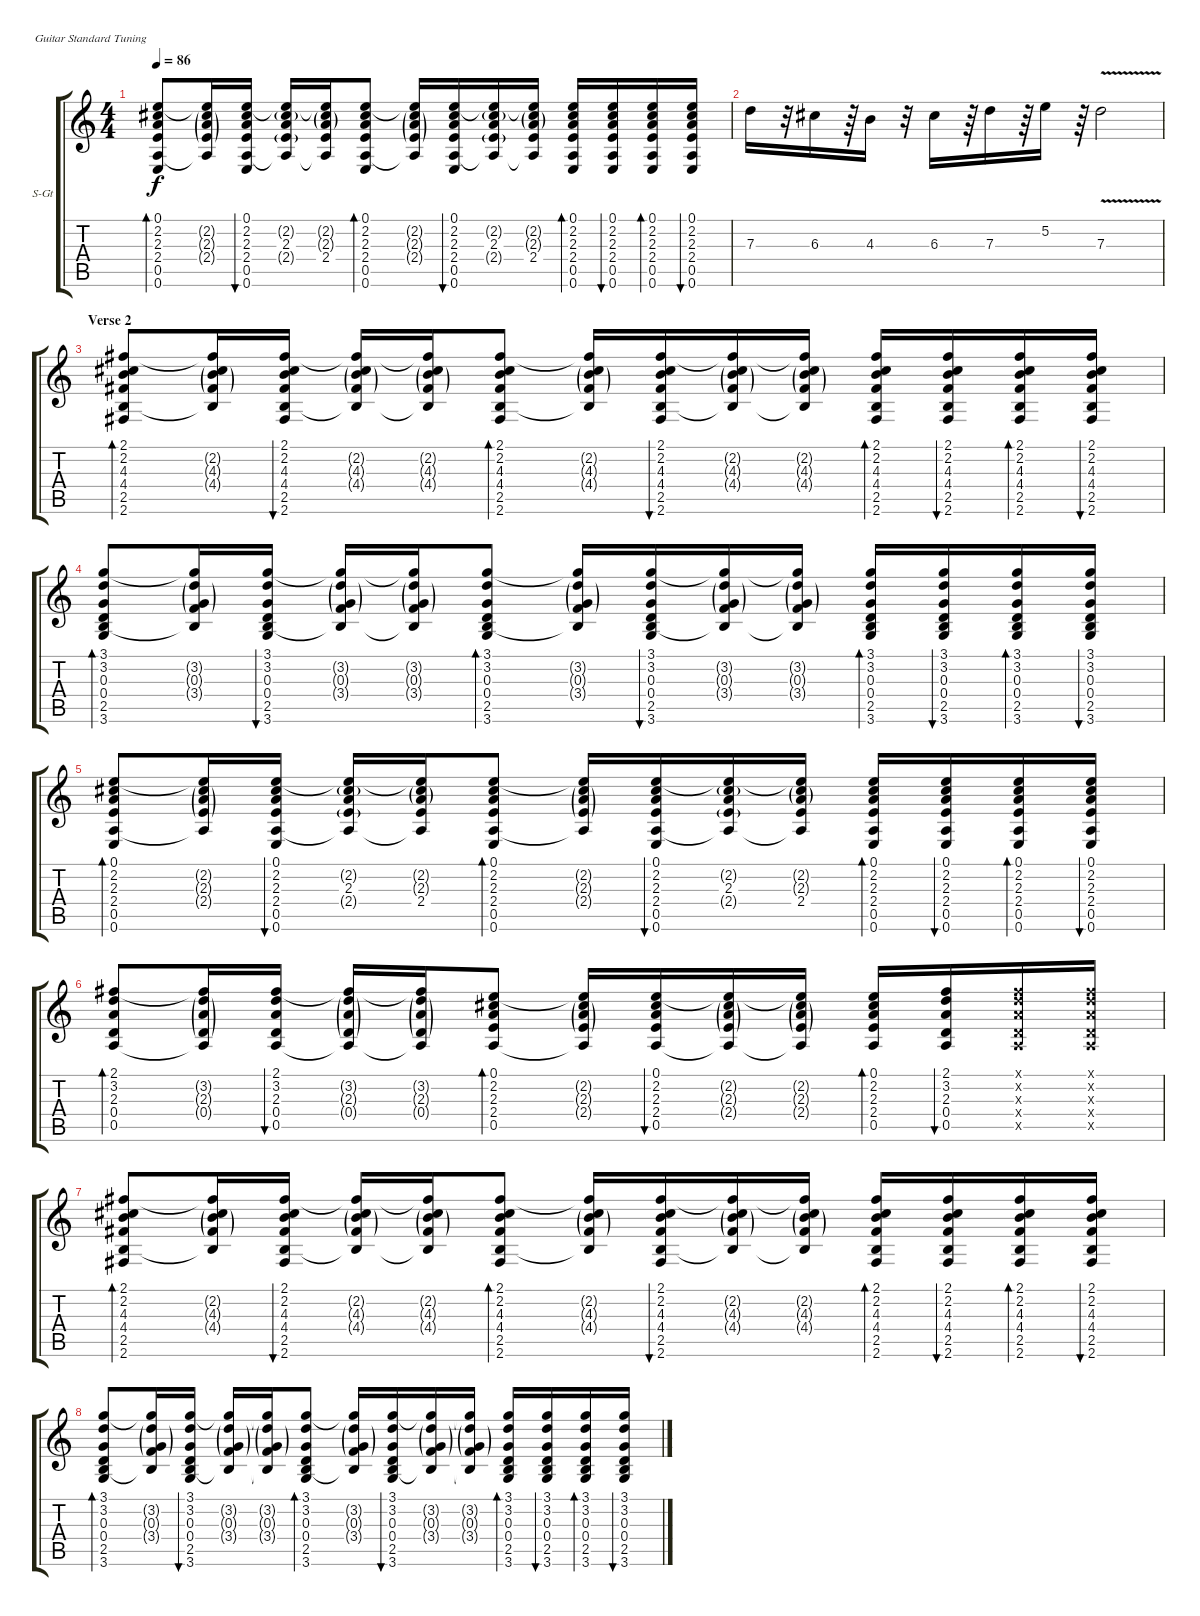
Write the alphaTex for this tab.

\defaultSystemsLayout 4
\bracketExtendMode groupsimilarinstruments
\firstSystemTrackNameOrientation horizontal
\otherSystemsTrackNameOrientation horizontal
\track ("Matt" "S-Gt") {instrument acousticguitarsteel}
\staff {score tabs}
\tuning (E4 B3 G3 D3 A2 E2)
\ts (4 4)
\tempo 86
\clef g2
\ks c
(0.1 2.2 2.3 2.4 0.5 0.6).8{bd 60 dy f} (0.1{t} 2.2{g} 2.3{g} 2.4{g} 0.5{t}).16 (0.1 2.2 2.3 2.4 0.5 0.6).16{bu 60} (0.1{t} 2.2{g} 2.3 2.4{g} 0.5{t}).16 (0.1{t} 2.2{g} 2.3{g} 2.4 0.5{t}).16 (0.1 2.2 2.3 2.4 0.5 0.6).8{bd 60} (0.1{t} 2.2{g} 2.3{g} 2.4{g} 0.5{t}).16 (0.1 2.2 2.3 2.4 0.5 0.6).16{bu 60} (0.1{t} 2.2{g} 2.3 2.4{g} 0.5{t}).16 (0.1{t} 2.2{g} 2.3{g} 2.4 0.5{t}).16 (0.1 2.2 2.3 2.4 0.5 0.6).16{bd 60} (0.1 2.2 2.3 2.4 0.5 0.6).16{bu 60} (0.1 2.2 2.3 2.4 0.5 0.6).16{bd 60} (0.1 2.2 2.3 2.4 0.5 0.6).16{bu 60} |
7.3.16 r.32 6.3.16 r.64 4.3.16 r.32 6.3.16 r.64 7.3.16 r.64 5.2.16 r.64 7.3{v}.2 |
\section ("" "Verse 2")
(2.1 2.2 4.3 4.4 2.5 2.6).8{bd 60} (2.1{t} 2.2{g} 4.3{g} 4.4{g} 2.5{t}).16 (2.1 2.2 4.3 4.4 2.5 2.6).16{bu 60} (2.1{t} 2.2{g} 4.3{g} 4.4{g} 2.5{t}).16 (2.1{t} 2.2{g} 4.3{g} 4.4{g} 2.5{t}).16 (2.1 2.2 4.3 4.4 2.5 2.6).8{bd 60} (2.1{t} 2.2{g} 4.3{g} 4.4{g} 2.5{t}).16 (2.1 2.2 4.3 4.4 2.5 2.6).16{bu 60} (2.1{t} 2.2{g} 4.3{g} 4.4{g} 2.5{t}).16 (2.1{t} 2.2{g} 4.3{g} 4.4{g} 2.5{t}).16 (2.1 2.2 4.3 4.4 2.5 2.6).16{bd 60} (2.1 2.2 4.3 4.4 2.5 2.6).16{bu 60} (2.1 2.2 4.3 4.4 2.5 2.6).16{bd 60} (2.1 2.2 4.3 4.4 2.5 2.6).16{bu 60} |
(3.1 3.2 0.3 0.4 2.5 3.6).8{bd 60} (3.1{t} 3.2{g} 0.3{g} 3.4{g} 2.5{t}).16 (3.1 3.2 0.3 0.4 2.5 3.6).16{bu 60} (3.1{t} 3.2{g} 0.3{g} 3.4{g} 2.5{t}).16 (3.1{t} 3.2{g} 0.3{g} 3.4{g} 2.5{t}).16 (3.1 3.2 0.3 0.4 2.5 3.6).8{bd 60} (3.1{t} 3.2{g} 0.3{g} 3.4{g} 2.5{t}).16 (3.1 3.2 0.3 0.4 2.5 3.6).16{bu 60} (3.1{t} 3.2{g} 0.3{g} 3.4{g} 2.5{t}).16 (3.1{t} 3.2{g} 0.3{g} 3.4{g} 2.5{t}).16 (3.1 3.2 0.3 0.4 2.5 3.6).16{bd 60} (3.1 3.2 0.3 0.4 2.5 3.6).16{bu 60} (3.1 3.2 0.3 0.4 2.5 3.6).16{bd 60} (3.1 3.2 0.3 0.4 2.5 3.6).16{bu 60} |
(0.1 2.2 2.3 2.4 0.5 0.6).8{bd 60} (0.1{t} 2.2{g} 2.3{g} 2.4{g} 0.5{t}).16 (0.1 2.2 2.3 2.4 0.5 0.6).16{bu 60} (0.1{t} 2.2{g} 2.3 2.4{g} 0.5{t}).16 (0.1{t} 2.2{g} 2.3{g} 2.4 0.5{t}).16 (0.1 2.2 2.3 2.4 0.5 0.6).8{bd 60} (0.1{t} 2.2{g} 2.3{g} 2.4{g} 0.5{t}).16 (0.1 2.2 2.3 2.4 0.5 0.6).16{bu 60} (0.1{t} 2.2{g} 2.3 2.4{g} 0.5{t}).16 (0.1{t} 2.2{g} 2.3{g} 2.4 0.5{t}).16 (0.1 2.2 2.3 2.4 0.5 0.6).16{bd 60} (0.1 2.2 2.3 2.4 0.5 0.6).16{bu 60} (0.1 2.2 2.3 2.4 0.5 0.6).16{bd 60} (0.1 2.2 2.3 2.4 0.5 0.6).16{bu 60} |
(2.1 3.2 2.3 0.4 0.5).8{bd 60} (2.1{t} 3.2{g} 2.3{g} 0.4{g} 0.5{t}).16 (2.1 3.2 2.3 0.4 0.5).16{bu 60} (2.1{t} 3.2{g} 2.3{g} 0.4{g} 0.5{t}).16 (2.1{t} 3.2{g} 2.3{g} 0.4{g} 0.5{t}).16 (0.1 2.2 2.3 2.4 0.5).8{bd 60} (0.1{t} 2.2{g} 2.3{g} 2.4{g} 0.5{t}).16 (0.1 2.2 2.3 2.4 0.5).16{bu 60} (0.1{t} 2.2{g} 2.3{g} 2.4{g} 0.5{t}).16 (0.1{t} 2.2{g} 2.3{g} 2.4{g} 0.5{t}).16 (0.1 2.2 2.3 2.4 0.5).16{bd 60} (2.1 3.2 2.3 0.4 0.5).16{bu 60} (2.1{x} 3.2{x} 2.3{x} 0.4{x} 0.5{x}).16 (2.1{x} 3.2{x} 2.3{x} 0.4{x} 0.5{x}).16 |
(2.1 2.2 4.3 4.4 2.5 2.6).8{bd 60} (2.1{t} 2.2{g} 4.3{g} 4.4{g} 2.5{t}).16 (2.1 2.2 4.3 4.4 2.5 2.6).16{bu 60} (2.1{t} 2.2{g} 4.3{g} 4.4{g} 2.5{t}).16 (2.1{t} 2.2{g} 4.3{g} 4.4{g} 2.5{t}).16 (2.1 2.2 4.3 4.4 2.5 2.6).8{bd 60} (2.1{t} 2.2{g} 4.3{g} 4.4{g} 2.5{t}).16 (2.1 2.2 4.3 4.4 2.5 2.6).16{bu 60} (2.1{t} 2.2{g} 4.3{g} 4.4{g} 2.5{t}).16 (2.1{t} 2.2{g} 4.3{g} 4.4{g} 2.5{t}).16 (2.1 2.2 4.3 4.4 2.5 2.6).16{bd 60} (2.1 2.2 4.3 4.4 2.5 2.6).16{bu 60} (2.1 2.2 4.3 4.4 2.5 2.6).16{bd 60} (2.1 2.2 4.3 4.4 2.5 2.6).16{bu 60} |
(3.1 3.2 0.3 0.4 2.5 3.6).8{bd 60} (3.1{t} 3.2{g} 0.3{g} 3.4{g} 2.5{t}).16 (3.1 3.2 0.3 0.4 2.5 3.6).16{bu 60} (3.1{t} 3.2{g} 0.3{g} 3.4{g} 2.5{t}).16 (3.1{t} 3.2{g} 0.3{g} 3.4{g} 2.5{t}).16 (3.1 3.2 0.3 0.4 2.5 3.6).8{bd 60} (3.1{t} 3.2{g} 0.3{g} 3.4{g} 2.5{t}).16 (3.1 3.2 0.3 0.4 2.5 3.6).16{bu 60} (3.1{t} 3.2{g} 0.3{g} 3.4{g} 2.5{t}).16 (3.1{t} 3.2{g} 0.3{g} 3.4{g} 2.5{t}).16 (3.1 3.2 0.3 0.4 2.5 3.6).16{bd 60} (3.1 3.2 0.3 0.4 2.5 3.6).16{bu 60} (3.1 3.2 0.3 0.4 2.5 3.6).16{bd 60} (3.1 3.2 0.3 0.4 2.5 3.6).16{bu 60}
